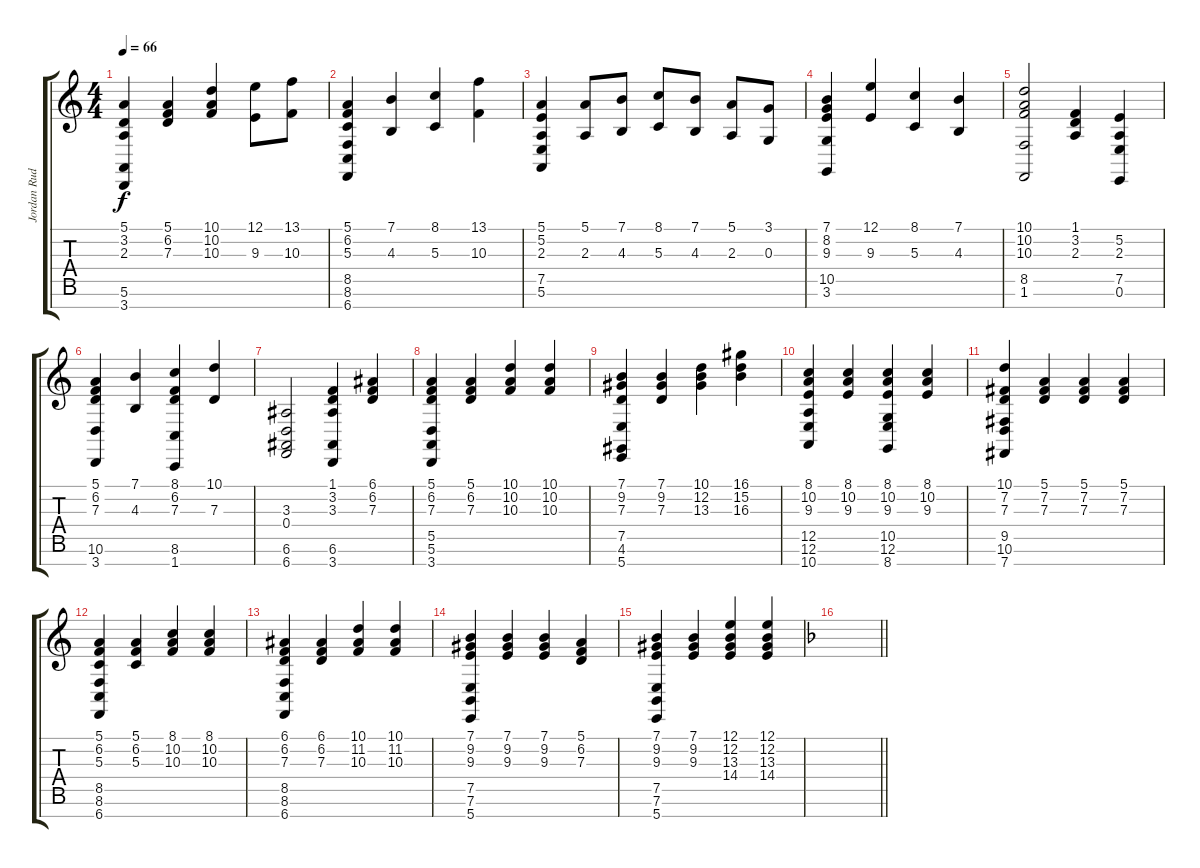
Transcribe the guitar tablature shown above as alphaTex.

\track ("Jordan Rudess - Keyboard" "Jordan Rud") {instrument acousticgrandpiano}
\staff {score tabs}
\tuning (E4 B3 G3 D3 A2 E2 B1) {hide}
\ts (4 4)
\tempo 66
\clef g2
\ks aminor
(5.1 3.2 2.3 5.6 3.7).4{dy f} (5.1 6.2 7.3).4 (10.1 10.2 10.3).4 (12.1 9.3).8 (13.1 10.3).8 |
(5.1 6.2 5.3 8.5 8.6 6.7).4 (7.1 4.3).4 (8.1 5.3).4 (13.1 10.3).4 |
(5.1 5.2 2.3 7.5 5.6).4 (5.1 2.3).8 (7.1 4.3).8 (8.1 5.3).8 (7.1 4.3).8 (5.1 2.3).8 (3.1 0.3).8 |
(7.1 8.2 9.3 10.5 3.6).4 (12.1 9.3).4 (8.1 5.3).4 (7.1 4.3).4 |
(10.1 10.2 10.3 8.5 1.6).2 (1.1 3.2 2.3).4 (5.2 2.3 7.5 0.6).4 |
(5.1 6.2 7.3 10.6 3.7).4 (7.1 4.3).4 (8.1 6.2 7.3 8.6 1.7).4 (10.1 7.3).4 |
(3.3 0.4 6.6 6.7).2 (1.1 3.2 3.3 6.6 3.7).4 (6.1 6.2 7.3).4 |
(5.1 6.2 7.3 5.5 5.6 3.7).4 (5.1 6.2 7.3).4 (10.1 10.2 10.3).4 (10.1 10.2 10.3).4 |
(7.1 9.2 7.3 7.5 4.6 5.7).4 (7.1 9.2 7.3).4 (10.1 12.2 13.3).4 (16.1 15.2 16.3).4 |
(8.1 10.2 9.3 12.5 12.6 10.7).4 (8.1 10.2 9.3).4 (8.1 10.2 9.3 10.5 12.6 8.7).4 (8.1 10.2 9.3).4 |
(10.1 7.2 7.3 9.5 10.6 7.7).4 (5.1 7.2 7.3).4 (5.1 7.2 7.3).4 (5.1 7.2 7.3).4 |
(5.1 6.2 5.3 8.5 8.6 6.7).4 (5.1 6.2 5.3).4 (8.1 10.2 10.3).4 (8.1 10.2 10.3).4 |
(6.1 6.2 7.3 8.5 8.6 6.7).4 (6.1 6.2 7.3).4 (10.1 11.2 10.3).4 (10.1 11.2 10.3).4 |
(7.1 9.2 9.3 7.5 7.6 5.7).4 (7.1 9.2 9.3).4 (7.1 9.2 9.3).4 (5.1 6.2 7.3).4 |
(7.1 9.2 9.3 7.5 7.6 5.7).4 (7.1 9.2 9.3).4 (12.1 12.2 13.3 14.4).4 (12.1 12.2 13.3 14.4).4 |
\barLineRight lightlight
\ks dminor
